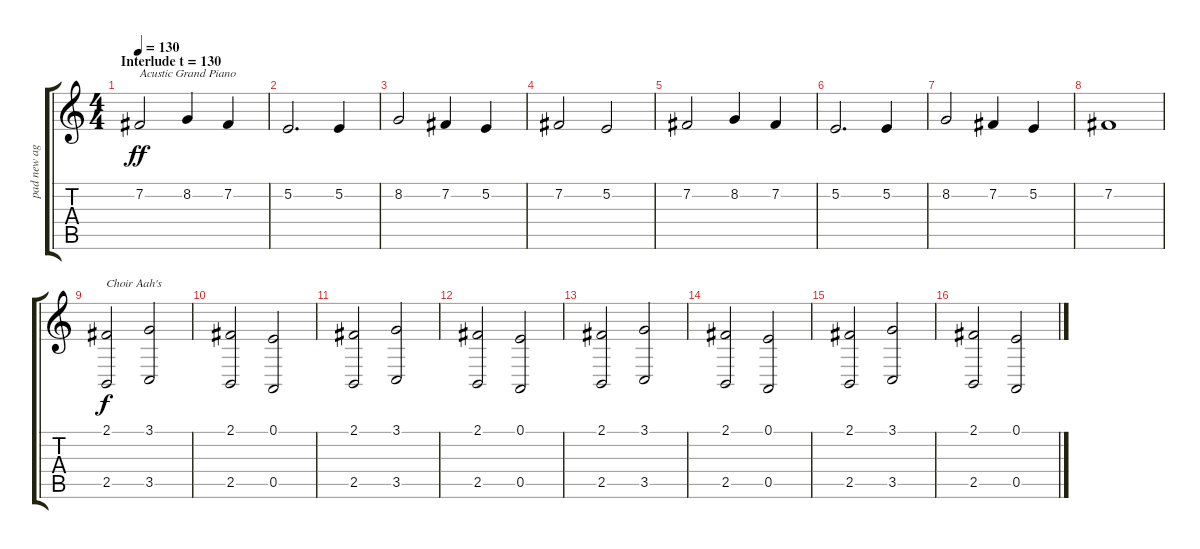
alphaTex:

\track ("pad new age" "pad new ag") {instrument pad1newage}
\staff {score tabs}
\tuning (E4 B3 G3 D3 A2 E2) {hide}
\ts (4 4)
\section ("" "Interlude t = 130")
\tempo 130
\clef g2
\ks c
7.2.2{txt "Acustic Grand Piano" dy ff volume 16 instrument acousticgrandpiano} 8.2.4 7.2.4 |
5.2.2{d} 5.2.4 |
8.2.2 7.2.4 5.2.4 |
7.2.2 5.2.2 |
7.2.2 8.2.4 7.2.4 |
5.2.2{d} 5.2.4 |
8.2.2 7.2.4 5.2.4 |
7.2.1 |
(2.1 2.5).2{txt "Choir Aah's" dy f instrument choiraahs} (3.1 3.5).2 |
(2.1 2.5).2 (0.1 0.5).2 |
(2.1 2.5).2 (3.1 3.5).2 |
(2.1 2.5).2 (0.1 0.5).2 |
(2.1 2.5).2 (3.1 3.5).2 |
(2.1 2.5).2 (0.1 0.5).2 |
(2.1 2.5).2 (3.1 3.5).2 |
(2.1 2.5).2 (0.1 0.5).2
